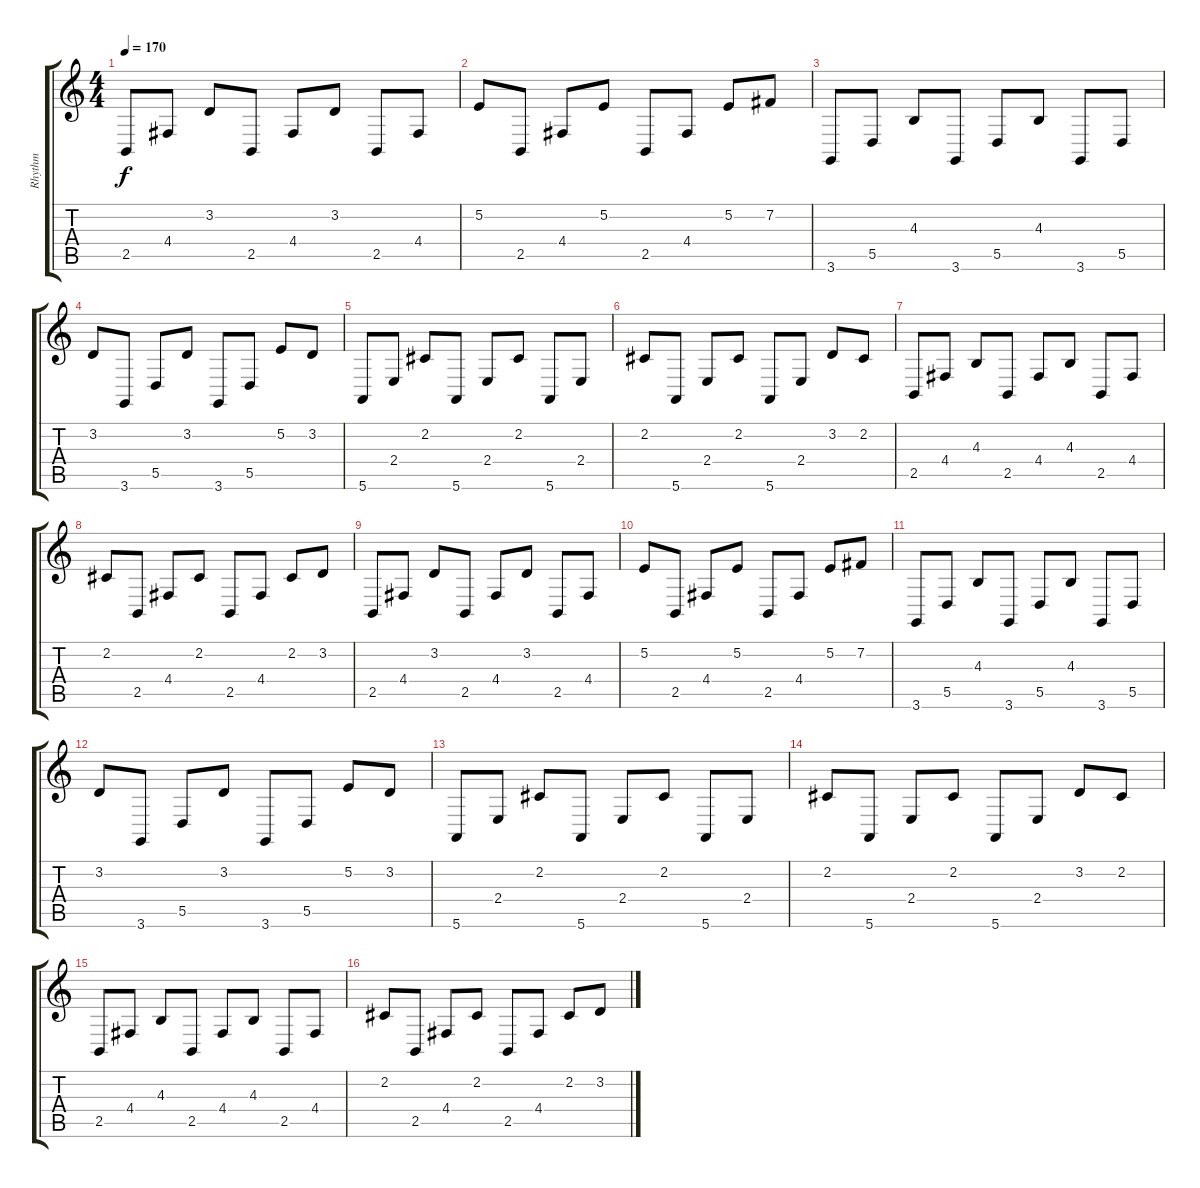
\track ("Rhythm" "Rhythm") {instrument lead1square}
\staff {score tabs}
\tuning (E4 B3 G3 D3 A2 E2) {hide}
\ts (4 4)
\tempo 170
\clef g2
\ks c
2.5.8{dy f} 4.4.8 3.2.8 2.5.8 4.4.8 3.2.8 2.5.8 4.4.8 |
5.2.8 2.5.8 4.4.8 5.2.8 2.5.8 4.4.8 5.2.8 7.2.8 |
3.6.8 5.5.8 4.3.8 3.6.8 5.5.8 4.3.8 3.6.8 5.5.8 |
3.2.8 3.6.8 5.5.8 3.2.8 3.6.8 5.5.8 5.2.8 3.2.8 |
5.6.8 2.4.8 2.2.8 5.6.8 2.4.8 2.2.8 5.6.8 2.4.8 |
2.2.8 5.6.8 2.4.8 2.2.8 5.6.8 2.4.8 3.2.8 2.2.8 |
2.5.8 4.4.8 4.3.8 2.5.8 4.4.8 4.3.8 2.5.8 4.4.8 |
2.2.8 2.5.8 4.4.8 2.2.8 2.5.8 4.4.8 2.2.8 3.2.8 |
2.5.8 4.4.8 3.2.8 2.5.8 4.4.8 3.2.8 2.5.8 4.4.8 |
5.2.8 2.5.8 4.4.8 5.2.8 2.5.8 4.4.8 5.2.8 7.2.8 |
3.6.8 5.5.8 4.3.8 3.6.8 5.5.8 4.3.8 3.6.8 5.5.8 |
3.2.8 3.6.8 5.5.8 3.2.8 3.6.8 5.5.8 5.2.8 3.2.8 |
5.6.8 2.4.8 2.2.8 5.6.8 2.4.8 2.2.8 5.6.8 2.4.8 |
2.2.8 5.6.8 2.4.8 2.2.8 5.6.8 2.4.8 3.2.8 2.2.8 |
2.5.8 4.4.8 4.3.8 2.5.8 4.4.8 4.3.8 2.5.8 4.4.8 |
2.2.8 2.5.8 4.4.8 2.2.8 2.5.8 4.4.8 2.2.8 3.2.8
